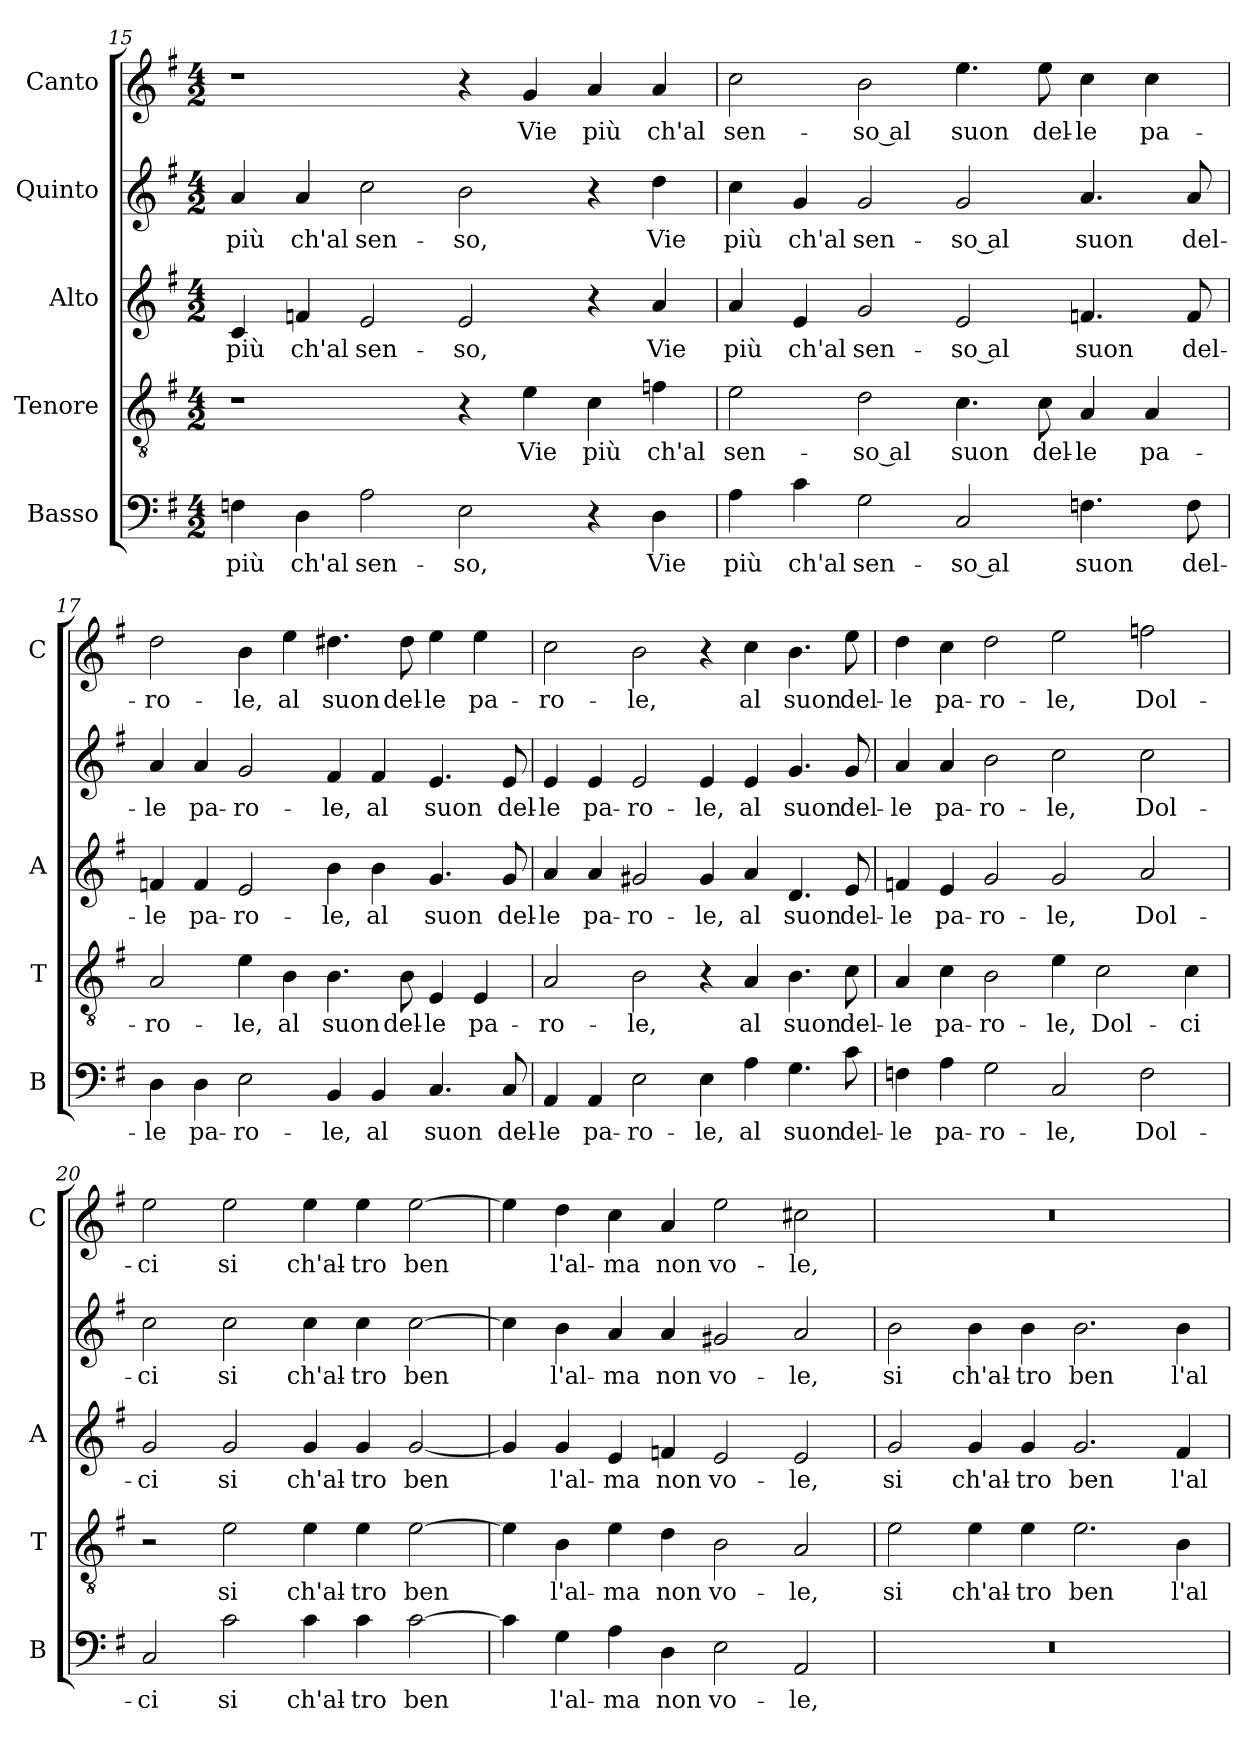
**kern	**text	**kern	**text	**kern	**text	**kern	**text	**kern	**text
*part5	*part5	*part4	*part4	*part3	*part3	*part2	*part2	*part1	*part1
*staff5	*staff5	*staff4	*staff4	*staff3	*staff3	*staff2	*staff2	*staff1	*staff1
*I"Basso	*	*I"Tenore	*	*I"Alto	*	*I"Quinto	*	*I"Canto	*
*I'B	*	*I'T	*	*I'A	*	*	*	*I'C	*
!!LO:LB:g=z
*clefF4	*	*clefGv2	*	*clefG2	*	*clefG2	*	*clefG2	*
*k[f#]	*	*k[f#]	*	*k[f#]	*	*k[f#]	*	*k[f#]	*
*G:	*	*G:	*	*G:	*	*G:	*	*G:	*
*M4/2	*	*M4/2	*	*M4/2	*	*M4/2	*	*M4/2	*
=15	=15	=15	=15	=15	=15	=15	=15	=15	=15
!	!LO:LY:b	!	!	!	!LO:LY:b	!	!LO:LY:b	!	!
4Fn\	più	1r	.	4c/	più	4a/	più	1r	.
!	!LO:LY:b	!	!	!	!LO:LY:b	!	!LO:LY:b	!	!
4D\	ch'al	.	.	4fn/	ch'al	4a/	ch'al	.	.
!	!LO:LY:b	!	!	!	!LO:LY:b	!	!LO:LY:b	!	!
2A\	sen-	.	.	2e/	sen-	2cc\	sen-	.	.
!	!LO:LY:b	!	!	!	!LO:LY:b	!	!LO:LY:b	!	!
2E\	-so,	4r	.	2e/	-so,	2b\	-so,	4r	.
!	!	!	!LO:LY:b	!	!	!	!	!	!LO:LY:b
.	.	4e\	Vie	.	.	.	.	4g/	Vie
!	!	!	!LO:LY:b	!	!	!	!	!	!LO:LY:b
4r	.	4c\	più	4r	.	4r	.	4a/	più
!	!LO:LY:b	!	!LO:LY:b	!	!LO:LY:b	!	!LO:LY:b	!	!LO:LY:b
4D\	Vie	4fn\	ch'al	4a/	Vie	4dd\	Vie	4a/	ch'al
=16	=16	=16	=16	=16	=16	=16	=16	=16	=16
!	!LO:LY:b	!	!LO:LY:b	!	!LO:LY:b	!	!LO:LY:b	!	!LO:LY:b
4A\	più	2e\	sen-	4a/	più	4cc\	più	2cc\	sen-
!	!LO:LY:b	!	!	!	!LO:LY:b	!	!LO:LY:b	!	!
4c\	ch'al	.	.	4e/	ch'al	4g/	ch'al	.	.
!	!LO:LY:b	!	!LO:LY:b	!	!LO:LY:b	!	!LO:LY:b	!	!LO:LY:b
2G\	sen-	2d\	-so al	2g/	sen-	2g/	sen-	2b\	-so al
!	!LO:LY:b	!	!LO:LY:b	!	!LO:LY:b	!	!LO:LY:b	!	!LO:LY:b
2C/	-so al	4.c\	suon	2e/	-so al	2g/	-so al	4.ee\	suon
!	!	!	!LO:LY:b	!	!	!	!	!	!LO:LY:b
.	.	8c\	del-	.	.	.	.	8ee\	del-
!	!LO:LY:b	!	!LO:LY:b	!	!LO:LY:b	!	!LO:LY:b	!	!LO:LY:b
4.Fn\	suon	4A/	-le	4.fn/	suon	4.a/	suon	4cc\	-le
!	!	!	!LO:LY:b	!	!	!	!	!	!LO:LY:b
.	.	4A/	pa-	.	.	.	.	4cc\	pa-
!	!LO:LY:b	!	!	!	!LO:LY:b	!	!LO:LY:b	!	!
8F\	del-	.	.	8f/	del-	8a/	del-	.	.
=17	=17	=17	=17	=17	=17	=17	=17	=17	=17
!	!LO:LY:b	!	!LO:LY:b	!	!LO:LY:b	!	!LO:LY:b	!	!LO:LY:b
4D\	-le	2A/	-ro-	4fn/	-le	4a/	-le	2dd\	-ro-
!	!LO:LY:b	!	!	!	!LO:LY:b	!	!LO:LY:b	!	!
4D\	pa-	.	.	4f/	pa-	4a/	pa-	.	.
!	!LO:LY:b	!	!LO:LY:b	!	!LO:LY:b	!	!LO:LY:b	!	!LO:LY:b
2E\	-ro-	4e\	-le,	2e/	-ro-	2g/	-ro-	4b\	-le,
!	!	!	!LO:LY:b	!	!	!	!	!	!LO:LY:b
.	.	4B\	al	.	.	.	.	4ee\	al
!	!LO:LY:b	!	!LO:LY:b	!	!LO:LY:b	!	!LO:LY:b	!	!LO:LY:b
4BB/	-le,	4.B\	suon	4b\	-le,	4f#/	-le,	4.dd#X\	suon
!	!LO:LY:b	!	!	!	!LO:LY:b	!	!LO:LY:b	!	!
4BB/	al	.	.	4b\	al	4f#/	al	.	.
!	!	!	!LO:LY:b	!	!	!	!	!	!LO:LY:b
.	.	8B\	del-	.	.	.	.	8dd#\	del-
!	!LO:LY:b	!	!LO:LY:b	!	!LO:LY:b	!	!LO:LY:b	!	!LO:LY:b
4.C/	suon	4E/	-le	4.g/	suon	4.e/	suon	4ee\	-le
!	!	!	!LO:LY:b	!	!	!	!	!	!LO:LY:b
.	.	4E/	pa-	.	.	.	.	4ee\	pa-
!	!LO:LY:b	!	!	!	!LO:LY:b	!	!LO:LY:b	!	!
8C/	del-	.	.	8g/	del-	8e/	del-	.	.
!!LO:PB:g=z
=18	=18	=18	=18	=18	=18	=18	=18	=18	=18
!	!LO:LY:b	!	!LO:LY:b	!	!LO:LY:b	!	!LO:LY:b	!	!LO:LY:b
4AA/	-le	2A/	-ro-	4a/	-le	4e/	-le	2cc\	-ro-
!	!LO:LY:b	!	!	!	!LO:LY:b	!	!LO:LY:b	!	!
4AA/	pa-	.	.	4a/	pa-	4e/	pa-	.	.
!	!LO:LY:b	!	!LO:LY:b	!	!LO:LY:b	!	!LO:LY:b	!	!LO:LY:b
2E\	-ro-	2B\	-le,	2g#X/	-ro-	2e/	-ro-	2b\	-le,
!	!LO:LY:b	!	!	!	!LO:LY:b	!	!LO:LY:b	!	!
4E\	-le,	4r	.	4g#/	-le,	4e/	-le,	4r	.
!	!LO:LY:b	!	!LO:LY:b	!	!LO:LY:b	!	!LO:LY:b	!	!LO:LY:b
4A\	al	4A/	al	4a/	al	4e/	al	4cc\	al
!	!LO:LY:b	!	!LO:LY:b	!	!LO:LY:b	!	!LO:LY:b	!	!LO:LY:b
4.G\	suon	4.B\	suon	4.d/	suon	4.g/	suon	4.b\	suon
!	!LO:LY:b	!	!LO:LY:b	!	!LO:LY:b	!	!LO:LY:b	!	!LO:LY:b
8c\	del-	8c\	del-	8e/	del-	8g/	del-	8ee\	del-
=19	=19	=19	=19	=19	=19	=19	=19	=19	=19
!	!LO:LY:b	!	!LO:LY:b	!	!LO:LY:b	!	!LO:LY:b	!	!LO:LY:b
4Fn\	-le	4A/	-le	4fn/	-le	4a/	-le	4dd\	-le
!	!LO:LY:b	!	!LO:LY:b	!	!LO:LY:b	!	!LO:LY:b	!	!LO:LY:b
4A\	pa-	4c\	pa-	4e/	pa-	4a/	pa-	4cc\	pa-
!	!LO:LY:b	!	!LO:LY:b	!	!LO:LY:b	!	!LO:LY:b	!	!LO:LY:b
2G\	-ro-	2B\	-ro-	2g/	-ro-	2b\	-ro-	2dd\	-ro-
!	!LO:LY:b	!	!LO:LY:b	!	!LO:LY:b	!	!LO:LY:b	!	!LO:LY:b
2C/	-le,	4e\	-le,	2g/	-le,	2cc\	-le,	2ee\	-le,
!	!	!	!LO:LY:b	!	!	!	!	!	!
.	.	2c\	Dol-	.	.	.	.	.	.
!	!LO:LY:b	!	!	!	!LO:LY:b	!	!LO:LY:b	!	!LO:LY:b
2F\	Dol-	.	.	2a/	Dol-	2cc\	Dol-	2ffn\	Dol-
!	!	!	!LO:LY:b	!	!	!	!	!	!
.	.	4c\	-ci	.	.	.	.	.	.
=20	=20	=20	=20	=20	=20	=20	=20	=20	=20
!	!LO:LY:b	!	!	!	!LO:LY:b	!	!LO:LY:b	!	!LO:LY:b
2C/	-ci	2r	.	2g/	-ci	2cc\	-ci	2ee\	-ci
!	!LO:LY:b	!	!LO:LY:b	!	!LO:LY:b	!	!LO:LY:b	!	!LO:LY:b
2c\	si	2e\	si	2g/	si	2cc\	si	2ee\	si
!	!LO:LY:b	!	!LO:LY:b	!	!LO:LY:b	!	!LO:LY:b	!	!LO:LY:b
4c\	ch'al-	4e\	ch'al-	4g/	ch'al-	4cc\	ch'al-	4ee\	ch'al-
!	!LO:LY:b	!	!LO:LY:b	!	!LO:LY:b	!	!LO:LY:b	!	!LO:LY:b
4c\	-tro	4e\	-tro	4g/	-tro	4cc\	-tro	4ee\	-tro
!	!LO:LY:b	!	!LO:LY:b	!	!LO:LY:b	!	!LO:LY:b	!	!LO:LY:b
[2c\	ben	[2e\	ben	[2g/	ben	[2cc\	ben	[2ee\	ben
=21	=21	=21	=21	=21	=21	=21	=21	=21	=21
4c\]	.	4e\]	.	4g/]	.	4cc\]	.	4ee\]	.
!	!LO:LY:b	!	!LO:LY:b	!	!LO:LY:b	!	!LO:LY:b	!	!LO:LY:b
4G\	l'al-	4B\	l'al-	4g/	l'al-	4b\	l'al-	4dd\	l'al-
!	!LO:LY:b	!	!LO:LY:b	!	!LO:LY:b	!	!LO:LY:b	!	!LO:LY:b
4A\	-ma	4e\	-ma	4e/	-ma	4a/	-ma	4cc\	-ma
!	!LO:LY:b	!	!LO:LY:b	!	!LO:LY:b	!	!LO:LY:b	!	!LO:LY:b
4D\	non	4d\	non	4fn/	non	4a/	non	4a/	non
!	!LO:LY:b	!	!LO:LY:b	!	!LO:LY:b	!	!LO:LY:b	!	!LO:LY:b
2E\	vo-	2B\	vo-	2e/	vo-	2g#X/	vo-	2ee\	vo-
!	!LO:LY:b	!	!LO:LY:b	!	!LO:LY:b	!	!LO:LY:b	!	!LO:LY:b
2AA/	-le,	2A/	-le,	2e/	-le,	2a/	-le,	2cc#X\	-le,
!!LO:LB:g=z
=22	=22	=22	=22	=22	=22	=22	=22	=22	=22
!	!	!	!LO:LY:b	!	!LO:LY:b	!	!LO:LY:b	!	!
0r	.	2e\	si	2g/	si	2b\	si	0r	.
!	!	!	!LO:LY:b	!	!LO:LY:b	!	!LO:LY:b	!	!
.	.	4e\	ch'al-	4g/	ch'al-	4b\	ch'al-	.	.
!	!	!	!LO:LY:b	!	!LO:LY:b	!	!LO:LY:b	!	!
.	.	4e\	-tro	4g/	-tro	4b\	-tro	.	.
!	!	!	!LO:LY:b	!	!LO:LY:b	!	!LO:LY:b	!	!
.	.	2.e\	ben	2.g/	ben	2.b\	ben	.	.
!	!	!	!LO:LY:b	!	!LO:LY:b	!	!LO:LY:b	!	!
.	.	4B\	l'al-	4f#/	l'al-	4b\	l'al-	.	.
=	=	=	=	=	=	=	=	=	=
*-	*-	*-	*-	*-	*-	*-	*-	*-	*-
